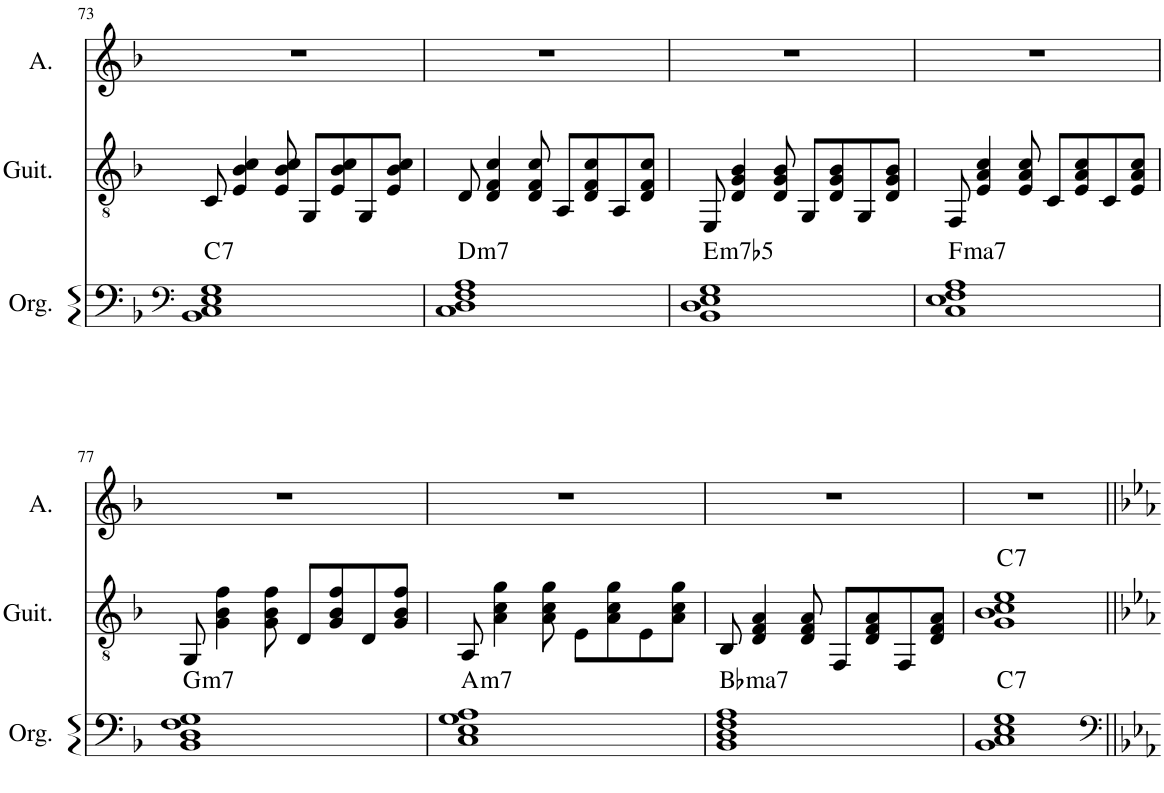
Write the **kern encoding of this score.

**kern	**harte	**kern	**harte	**kern
*part3	*part3	*part2	*part2	*part1
*staff3	*	*staff2	*	*staff1
*I"Pipe Organ	*	*I"Classical Guitar	*	*I"Alto
*I'Org.	*	*I'Guit.	*	*I'A.
!!LO:PB:g=z
*clefF4	*	*clefGv2	*	*clefG2
*k[b-]	*	*k[b-]	*	*k[b-]
*M4/4	*	*M4/4	*	*M4/4
=73	=73	=73	=73	=73
!	!LO:H:kt=7	!	!	!
1BB- 1C 1E 1G	C:7	8C/	.	1r
.	.	4E/ 4B-/ 4c/	.	.
.	.	8E/ 8B-/ 8c/	.	.
.	.	8GG/L	.	.
.	.	8E/ 8B-/ 8c/	.	.
.	.	8GG/	.	.
.	.	8E/ 8B-/ 8c/J	.	.
=74	=74	=74	=74	=74
!	!LO:H:kt=m7	!	!	!
1C 1D 1F 1A	D:min7	8D/	.	1r
.	.	4D/ 4F/ 4c/	.	.
.	.	8D/ 8F/ 8c/	.	.
.	.	8AA/L	.	.
.	.	8D/ 8F/ 8c/	.	.
.	.	8AA/	.	.
.	.	8D/ 8F/ 8c/J	.	.
=75	=75	=75	=75	=75
!	!LO:H:kt=m7b5	!	!	!
1BB- 1D 1E 1G	E:hdim7	8EE/	.	1r
.	.	4D/ 4G/ 4B-/	.	.
.	.	8D/ 8G/ 8B-/	.	.
.	.	8GG/L	.	.
.	.	8D/ 8G/ 8B-/	.	.
.	.	8GG/	.	.
.	.	8D/ 8G/ 8B-/J	.	.
=76	=76	=76	=76	=76
!	!LO:H:kt=ma7	!	!	!
1C 1E 1F 1A	F:maj7	8FF/	.	1r
.	.	4E/ 4A/ 4c/	.	.
.	.	8E/ 8A/ 8c/	.	.
.	.	8C/L	.	.
.	.	8E/ 8A/ 8c/	.	.
.	.	8C/	.	.
.	.	8E/ 8A/ 8c/J	.	.
!!LO:LB:g=z
=77	=77	=77	=77	=77
!	!LO:H:kt=m7	!	!	!
1BB- 1D 1F 1G	G:min7	8GG/	.	1r
.	.	4G\ 4B-\ 4f\	.	.
.	.	8G\ 8B-\ 8f\	.	.
.	.	8D/L	.	.
.	.	8G/ 8B-/ 8f/	.	.
.	.	8D/	.	.
.	.	8G/ 8B-/ 8f/J	.	.
=78	=78	=78	=78	=78
!	!LO:H:kt=m7	!	!	!
1C 1E 1G 1A	A:min7	8AA/	.	1r
.	.	4A\ 4c\ 4g\	.	.
.	.	8A\ 8c\ 8g\	.	.
.	.	8E\L	.	.
.	.	8A\ 8c\ 8g\	.	.
.	.	8E\	.	.
.	.	8A\ 8c\ 8g\J	.	.
=79	=79	=79	=79	=79
!	!LO:H:kt=ma7	!	!	!
1BB- 1D 1F 1A	Bb:maj7	8BB-/	.	1r
.	.	4D/ 4F/ 4A/	.	.
.	.	8D/ 8F/ 8A/	.	.
.	.	8FF/L	.	.
.	.	8D/ 8F/ 8A/	.	.
.	.	8FF/	.	.
.	.	8D/ 8F/ 8A/J	.	.
=80	=80	=80	=80	=80
!	!LO:H:kt=7	!	!LO:H:kt=7	!
1BB- 1C 1E 1G	C:7	1G 1B- 1c 1e	C:7	1r
=||	=||	=||	=||	=||
*-	*-	*-	*-	*-
